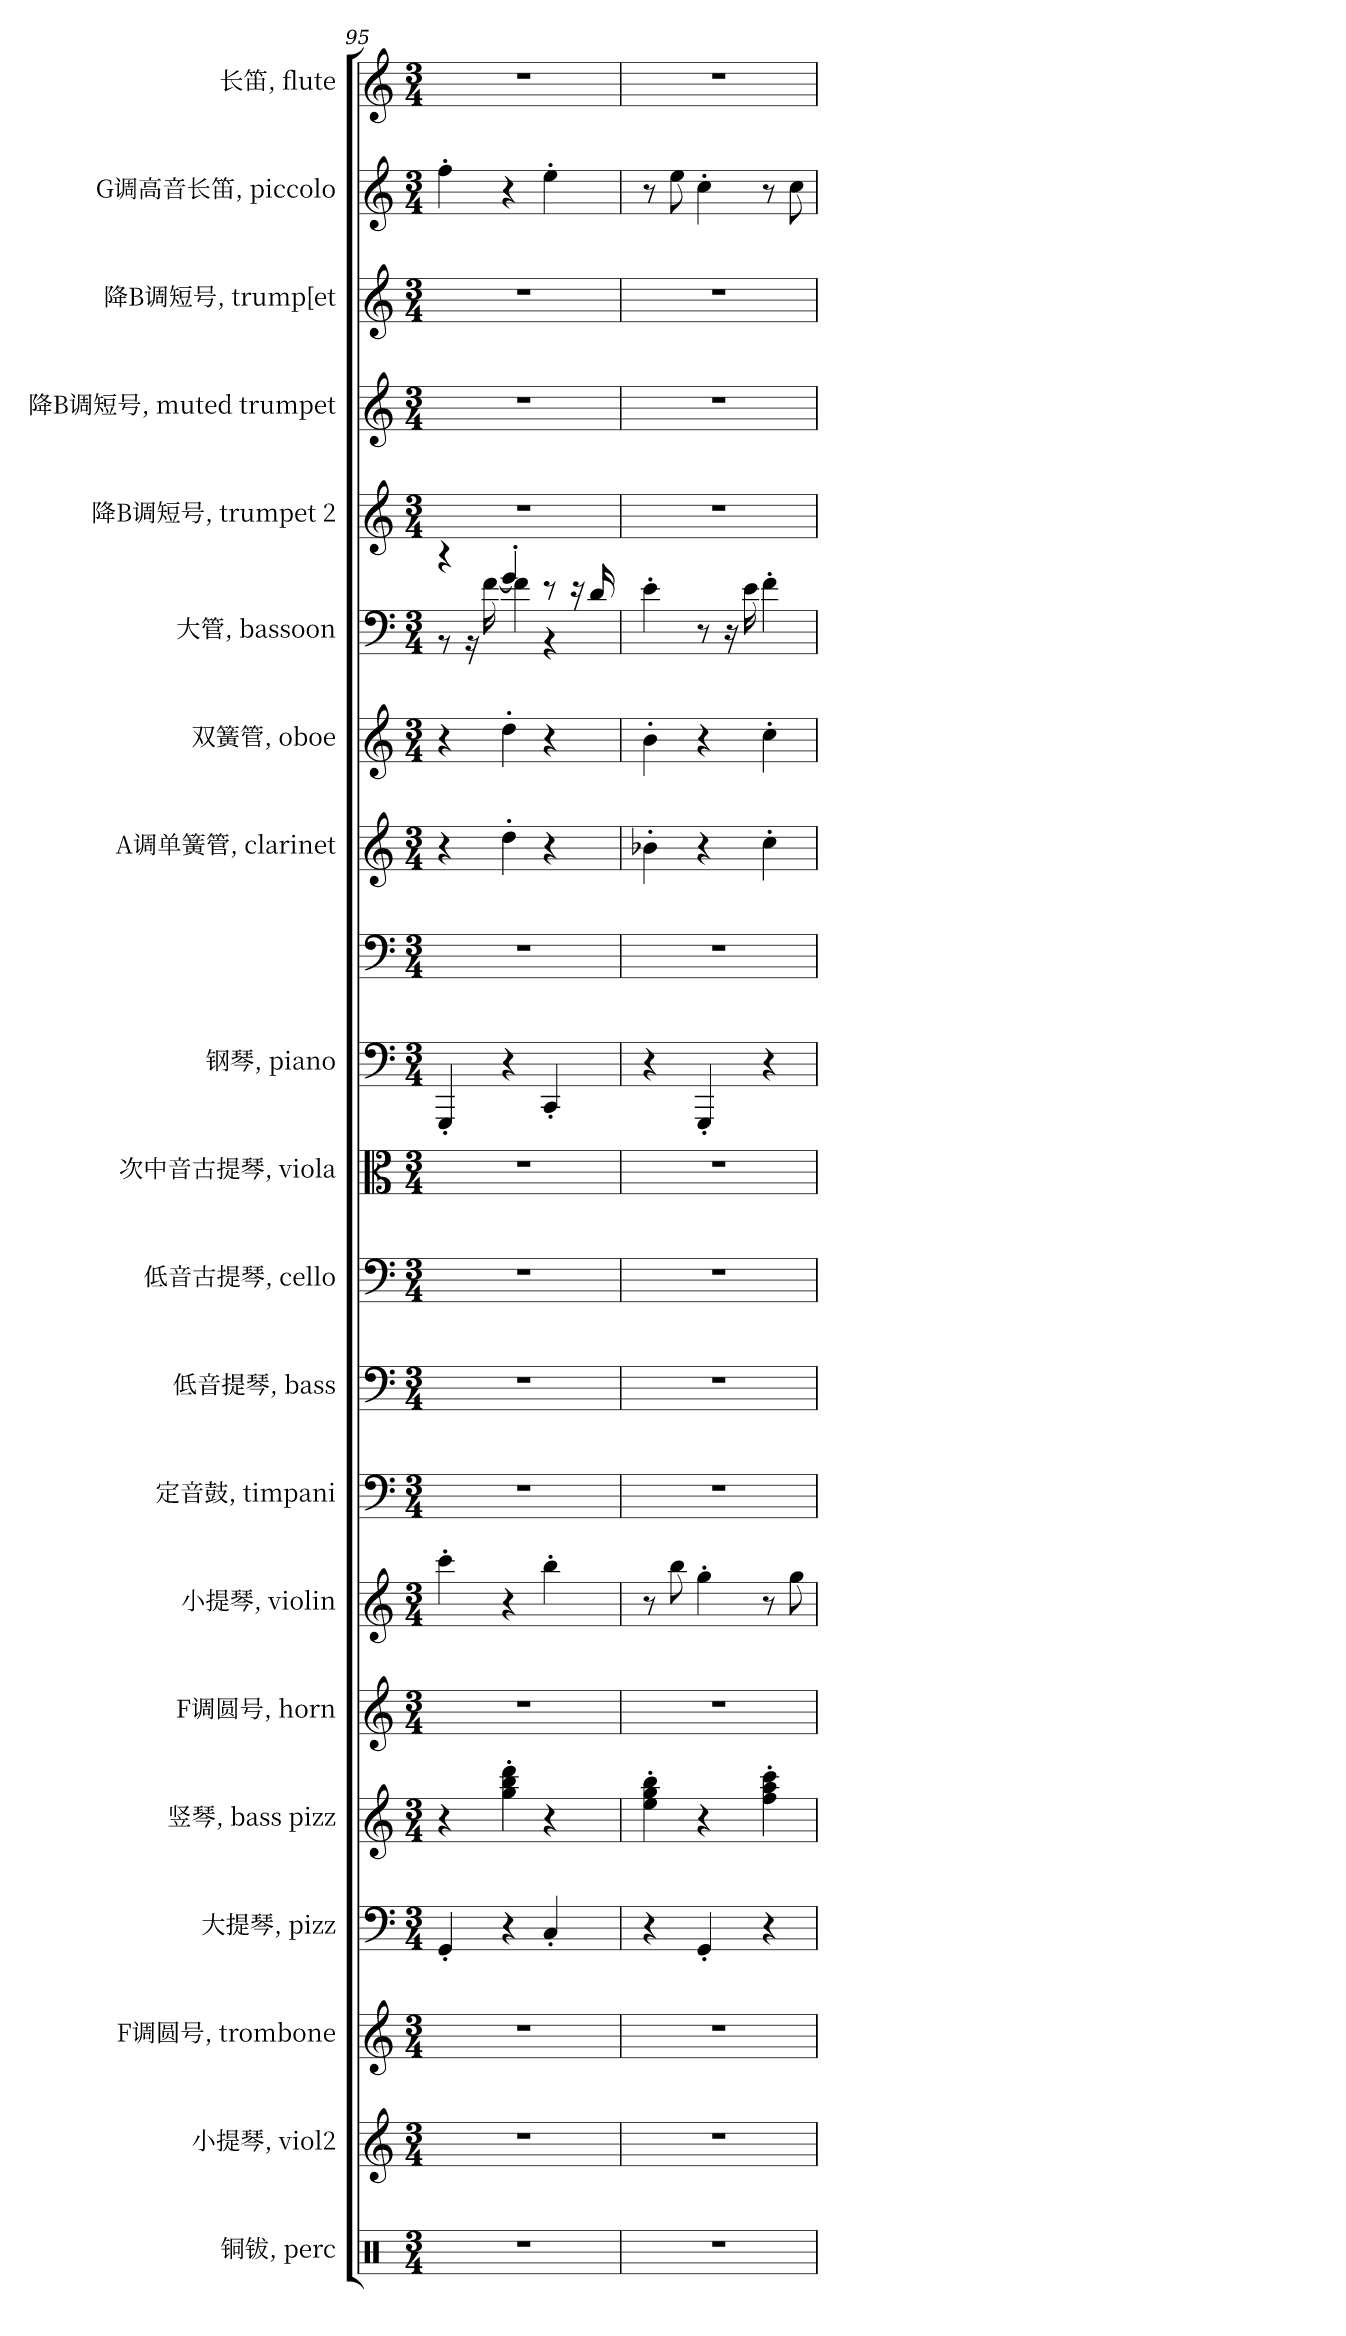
**kern	**kern	**kern	**kern	**kern	**kern	**kern	**kern	**kern	**kern	**kern	**kern	**kern	**kern	**kern	**kern	**kern	**kern	**kern	**kern	**kern
*part20	*part19	*part18	*part17	*part16	*part15	*part14	*part13	*part12	*part11	*part10	*part9	*part9	*part8	*part7	*part6	*part5	*part4	*part3	*part2	*part1
*staff21	*staff20	*staff19	*staff18	*staff17	*staff16	*staff15	*staff14	*staff13	*staff12	*staff11	*staff10	*staff9	*staff8	*staff7	*staff6	*staff5	*staff4	*staff3	*staff2	*staff1
*I"铜钹, perc	*I"小提琴, viol2	*I"F调圆号, trombone	*I"大提琴, pizz	*I"竖琴, bass pizz	*I"F调圆号, horn	*I"小提琴, violin	*I"定音鼓, timpani	*I"低音提琴, bass	*I"低音古提琴, cello	*I"次中音古提琴, viola	*I"钢琴, piano	*	*I"A调单簧管, clarinet	*I"双簧管, oboe	*I"大管, bassoon	*I"降B调短号, trumpet 2	*I"降B调短号, muted trumpet	*I"降B调短号, trump[et	*I"G调高音长笛, piccolo	*I"长笛, flute
*	*	*	*	*	*I'F Hn.	*I'Vln.	*I'Timp.	*	*	*	*I'Pno.	*	*I'A Cl.	*I'Ob.	*I'Bsn.	*	*	*	*	*I'Fl.
*clefX	*clefG2	*clefG2	*clefF4	*clefG2	*clefG2	*clefG2	*clefF4	*clefF4	*clefF4	*clefC3	*clefF4	*clefF4	*clefG2	*clefG2	*clefF4	*clefG2	*clefG2	*clefG2	*clefG2	*clefG2
*	*	*ITrd4c7	*	*	*ITrd4c7	*	*	*ITrd7c12	*	*	*	*	*ITrd2c3	*	*	*ITrd1c2	*ITrd1c2	*ITrd1c2	*ITrd-4c-7	*
*k[]	*k[]	*k[b-]	*k[]	*k[]	*k[b-]	*k[]	*k[]	*k[]	*k[]	*k[]	*k[]	*k[]	*k[f#c#g#]	*k[]	*k[]	*k[b-e-]	*k[b-e-]	*k[b-e-]	*k[f#]	*k[]
*M3/4	*M3/4	*M3/4	*M3/4	*M3/4	*M3/4	*M3/4	*M3/4	*M3/4	*M3/4	*M3/4	*M3/4	*M3/4	*M3/4	*M3/4	*M3/4	*M3/4	*M3/4	*M3/4	*M3/4	*M3/4
=95	=95	=95	=95	=95	=95	=95	=95	=95	=95	=95	=95	=95	=95	=95	=95	=95	=95	=95	=95	=95
*	*	*	*	*	*	*	*	*	*	*	*	*	*	*	*^	*	*	*	*	*
2.r	2.r	2.r	4GG'/	4r	2.r	4ccc'\	2.r	2.r	2.r	2.r	4GGG'/	2.r	4r	4r	4r	8r	2.r	2.r	2.r	4ccc'\	2.r
.	.	.	.	.	.	.	.	.	.	.	.	.	.	.	.	16r	.	.	.	.	.
.	.	.	.	.	.	.	.	.	.	.	.	.	.	.	.	[16f\	.	.	.	.	.
.	.	.	4r	4gg\' 4bb\' 4ddd\'	.	4r	.	.	.	.	4r	.	4b'\	4dd'\	4g'/	4f\]	.	.	.	4r	.
.	.	.	4C'/	4r	.	4bb'\	.	.	.	.	4CC'/	.	4r	4r	8r	4r	.	.	.	4bb'\	.
.	.	.	.	.	.	.	.	.	.	.	.	.	.	.	16r	.	.	.	.	.	.
.	.	.	.	.	.	.	.	.	.	.	.	.	.	.	16d/	.	.	.	.	.	.
*	*	*	*	*	*	*	*	*	*	*	*	*	*	*	*v	*v	*	*	*	*	*
=96	=96	=96	=96	=96	=96	=96	=96	=96	=96	=96	=96	=96	=96	=96	=96	=96	=96	=96	=96	=96
2.r	2.r	2.r	4r	4ee\' 4gg\' 4bb\'	2.r	8r	2.r	2.r	2.r	2.r	4r	2.r	4gn'\	4b'\	4e'\	2.r	2.r	2.r	8r	2.r
.	.	.	.	.	.	8bb\	.	.	.	.	.	.	.	.	.	.	.	.	8bb\	.
.	.	.	4GG'/	4r	.	4gg'\	.	.	.	.	4GGG'/	.	4r	4r	8r	.	.	.	4gg'\	.
.	.	.	.	.	.	.	.	.	.	.	.	.	.	.	16r	.	.	.	.	.
.	.	.	.	.	.	.	.	.	.	.	.	.	.	.	16e\	.	.	.	.	.
.	.	.	4r	4ff\' 4aa\' 4ccc\'	.	8r	.	.	.	.	4r	.	4a'\	4cc'\	4f'\	.	.	.	8r	.
.	.	.	.	.	.	8gg\	.	.	.	.	.	.	.	.	.	.	.	.	8gg\	.
=	=	=	=	=	=	=	=	=	=	=	=	=	=	=	=	=	=	=	=	=
*-	*-	*-	*-	*-	*-	*-	*-	*-	*-	*-	*-	*-	*-	*-	*-	*-	*-	*-	*-	*-
